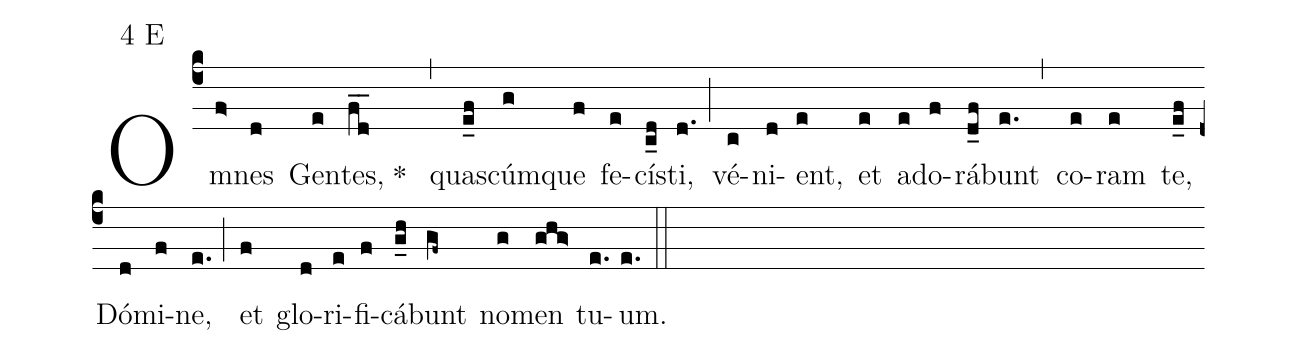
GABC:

mode:4 E;
%%
(c4) Om(f>)nes(d) Gen(e)tes,(fd__) *()(,) quas(e_f)cúm(g)que(f) fe(e)cís(c_d)ti,(d.) (;) vé(c)ni(d)ent,(e) et(e) a(e)do(f)rá(d_f)bunt(e.) (,) co(e)ram(e) te,(e_f) Dó(d)mi(f)ne,(e.) (;) et(f) glo(d)ri(e)fi(f)cá(g_h)bunt(gf~) no(g)men(ghg>) tu(e.)um.(e.) (::)
